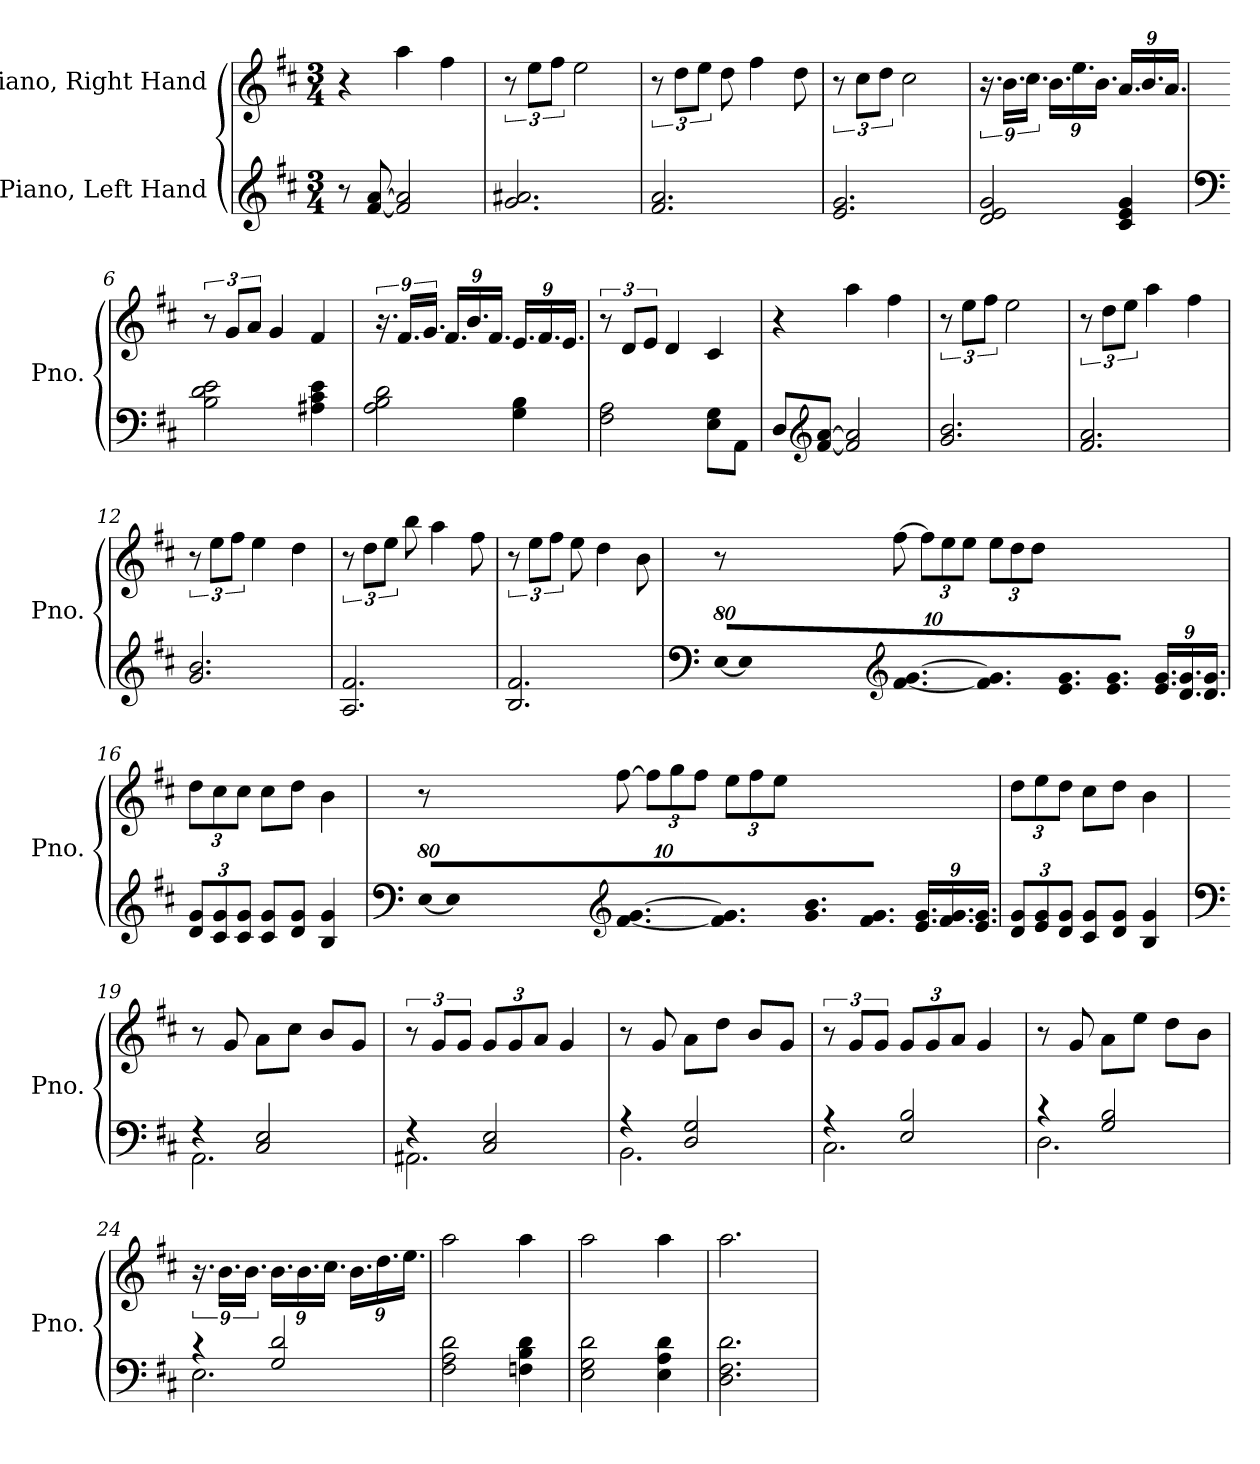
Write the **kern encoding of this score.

**kern	**kern
*part2	*part1
*staff2	*staff1
*I"Piano, Left Hand	*I"Piano, Right Hand
*I'Pno.	*I'Pno.
*clefG2	*clefG2
*k[f#c#]	*k[f#c#]
*M3/4	*M3/4
*MM70	*MM70
=1	=1
8r	4r
[8f#/ [8a/	.
2f#/] 2a/]	4aa\
.	4ff#\
=2	=2
2.g/ 2.a#X/	12r
.	12ee\L
.	12ff#\J
.	2ee\
=3	=3
2.f#/ 2.a/	12r
.	12dd\L
.	12ee\J
.	8dd\
.	4ff#\
.	8dd\
=4	=4
2.e/ 2.g/	12r
.	12cc#\L
.	12dd\J
.	2cc#\
=5	=5
2d/ 2e/ 2g/	18.r
.	18.b\LL
.	18.cc#\JJ
.	18.b\LL
.	18.ee\
.	18.b\JJ
4c#/ 4e/ 4g/	18.a/LL
.	18.b/
.	18.a/JJ
!!LO:LB:g=z
=6	=6
*clefF4	*
2B\ 2d\ 2e\	12r
.	12g/L
.	12a/J
.	4g/
4A#X\ 4c#\ 4e\	4f#/
=7	=7
2A\ 2B\ 2d\	18.r
.	18.f#/LL
.	18.g/JJ
.	18.f#/LL
.	18.b/
.	18.f#/JJ
4G\ 4B\	18.e/LL
.	18.f#/
.	18.e/JJ
=8	=8
2F#\ 2A\	12r
.	12d/L
.	12e/J
.	4d/
8E\ 8G\L	4c#/
8AA\J	.
=9	=9
8D/L	4r
*clefG2	*
[8f#/ [8a/J	.
2f#/] 2a/]	4aa\
.	4ff#\
=10	=10
2.g/ 2.b/	12r
.	12ee\L
.	12ff#\J
.	2ee\
!!LO:LB:g=z
=11	=11
2.f#/ 2.a/	12r
.	12dd\L
.	12ee\J
.	4aa\
.	4ff#\
=12	=12
2.g/ 2.b/	12r
.	12ee\L
.	12ff#\J
.	4ee\
.	4dd\
=13	=13
2.A/ 2.f#/	12r
.	12dd\L
.	12ee\J
.	8bb\
.	4aa\
.	8ff#\
=14	=14
2.B/ 2.f#/	12r
.	12ee\L
.	12ff#\J
.	8ee\
.	4dd\
.	8b\
=15	=15
*clefF4	*
*Xbrackettup	*
!LO:N:vis=8	!
[640%71E/L	8r
!LO:N:vis=64	!
640%9E/KLL]	.
*clefG2	*
[36.f#/ [36.g/JJ	[8ff#\
9.f#/] 9.g/]	.
*	*Xbrackettup
.	12ff#\L]
18.e/ 18.g/L	12ee\
18.e/ 18.g/JJ	12ee\J
18.e/ 18.g/LL	12ee\L
18.d/ 18.g/	12dd\
18.d/ 18.g/JJ	12dd\J
!!LO:LB:g=z
=16	=16
12d/ 12g/L	12dd\L
12c#/ 12g/	12cc#\
12c#/ 12g/J	12cc#\J
8c#/ 8g/L	8cc#\L
8d/ 8g/J	8dd\J
4B/ 4g/	4b\
=17	=17
*clefF4	*
!LO:N:vis=8	!
[640%71E/L	8r
!LO:N:vis=64	!
640%9E/KLL]	.
*clefG2	*
[36.f#/ [36.g/JJ	[8ff#\
9.f#/] 9.g/]	.
.	12ff#\L]
18.g/ 18.b/L	12gg\
18.f#/ 18.g/JJ	12ff#\J
18.e/ 18.g/LL	12ee\L
18.f#/ 18.g/	12ff#\
18.e/ 18.g/JJ	12ee\J
=18	=18
12d/ 12g/L	12dd\L
12e/ 12g/	12ee\
12d/ 12g/J	12dd\J
8c#/ 8g/L	8cc#\L
8d/ 8g/J	8dd\J
4B/ 4g/	4b\
=19	=19
*clefF4	*
*^	*
4r	2.AA\	8r
.	.	8g/
2C#/ 2E/	.	8a\L
.	.	8cc#\J
.	.	8b/L
.	.	8g/J
!!LO:LB:g=z
=20	=20	=20
*	*	*brackettup
4r	2.AA#X\	12r
.	.	12g/L
.	.	12g/J
*	*	*Xbrackettup
2C#/ 2E/	.	12g/L
.	.	12g/
.	.	12a/J
.	.	4g/
=21	=21	=21
4r	2.BB\	8r
.	.	8g/
2D/ 2G/	.	8a\L
.	.	8dd\J
.	.	8b/L
.	.	8g/J
=22	=22	=22
*	*	*brackettup
4r	2.C#\	12r
.	.	12g/L
.	.	12g/J
*	*	*Xbrackettup
2E/ 2B/	.	12g/L
.	.	12g/
.	.	12a/J
.	.	4g/
=23	=23	=23
4r	2.D\	8r
.	.	8g/
2G/ 2B/	.	8a\L
.	.	8ee\J
.	.	8dd\L
.	.	8b\J
=24	=24	=24
*	*	*brackettup
4r	2.E\	18.r
.	.	18.b\LL
.	.	18.b\JJ
2G/ 2d/	.	18.b\LL
.	.	18.b\
.	.	18.cc#\JJ
.	.	18.b\LL
.	.	18.dd\
.	.	18.ee\JJ
*v	*v	*
!!LO:LB:g=z
=25	=25
2F#\ 2A\ 2d\	2aa\
4Fn\ 4B\ 4d\	4aa\
=26	=26
2E\ 2G\ 2d\	2aa\
4E\ 4A\ 4d\	4aa\
=27	=27
2.D\ 2.F#\ 2.d\	2.aa\
=	=
*-	*-
